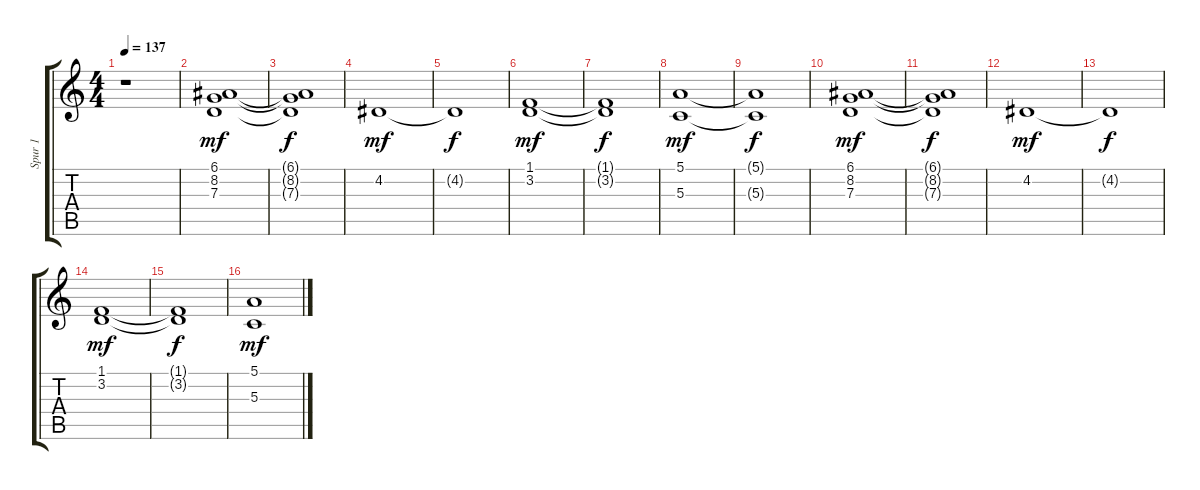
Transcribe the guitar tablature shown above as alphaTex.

\track ("Spur 1" "Spur 1") {instrument stringensemble2}
\staff {score tabs}
\tuning (E4 B3 G3 D3 A2 E2) {hide}
\ts (4 4)
\tempo 137
\clef g2
\ks c
r.1{dy f} |
(6.1 8.2 7.3).1{dy mf} |
(6.1{t} 8.2{t} 7.3{t}).1{dy f} |
4.2.1{dy mf} |
4.2{t}.1{dy f} |
(1.1 3.2).1{dy mf} |
(1.1{t} 3.2{t}).1{dy f} |
(5.1 5.3).1{dy mf} |
(5.1{t} 5.3{t}).1{dy f} |
(6.1 8.2 7.3).1{dy mf} |
(6.1{t} 8.2{t} 7.3{t}).1{dy f} |
4.2.1{dy mf} |
4.2{t}.1{dy f} |
(1.1 3.2).1{dy mf} |
(1.1{t} 3.2{t}).1{dy f} |
(5.1 5.3).1{dy mf}
